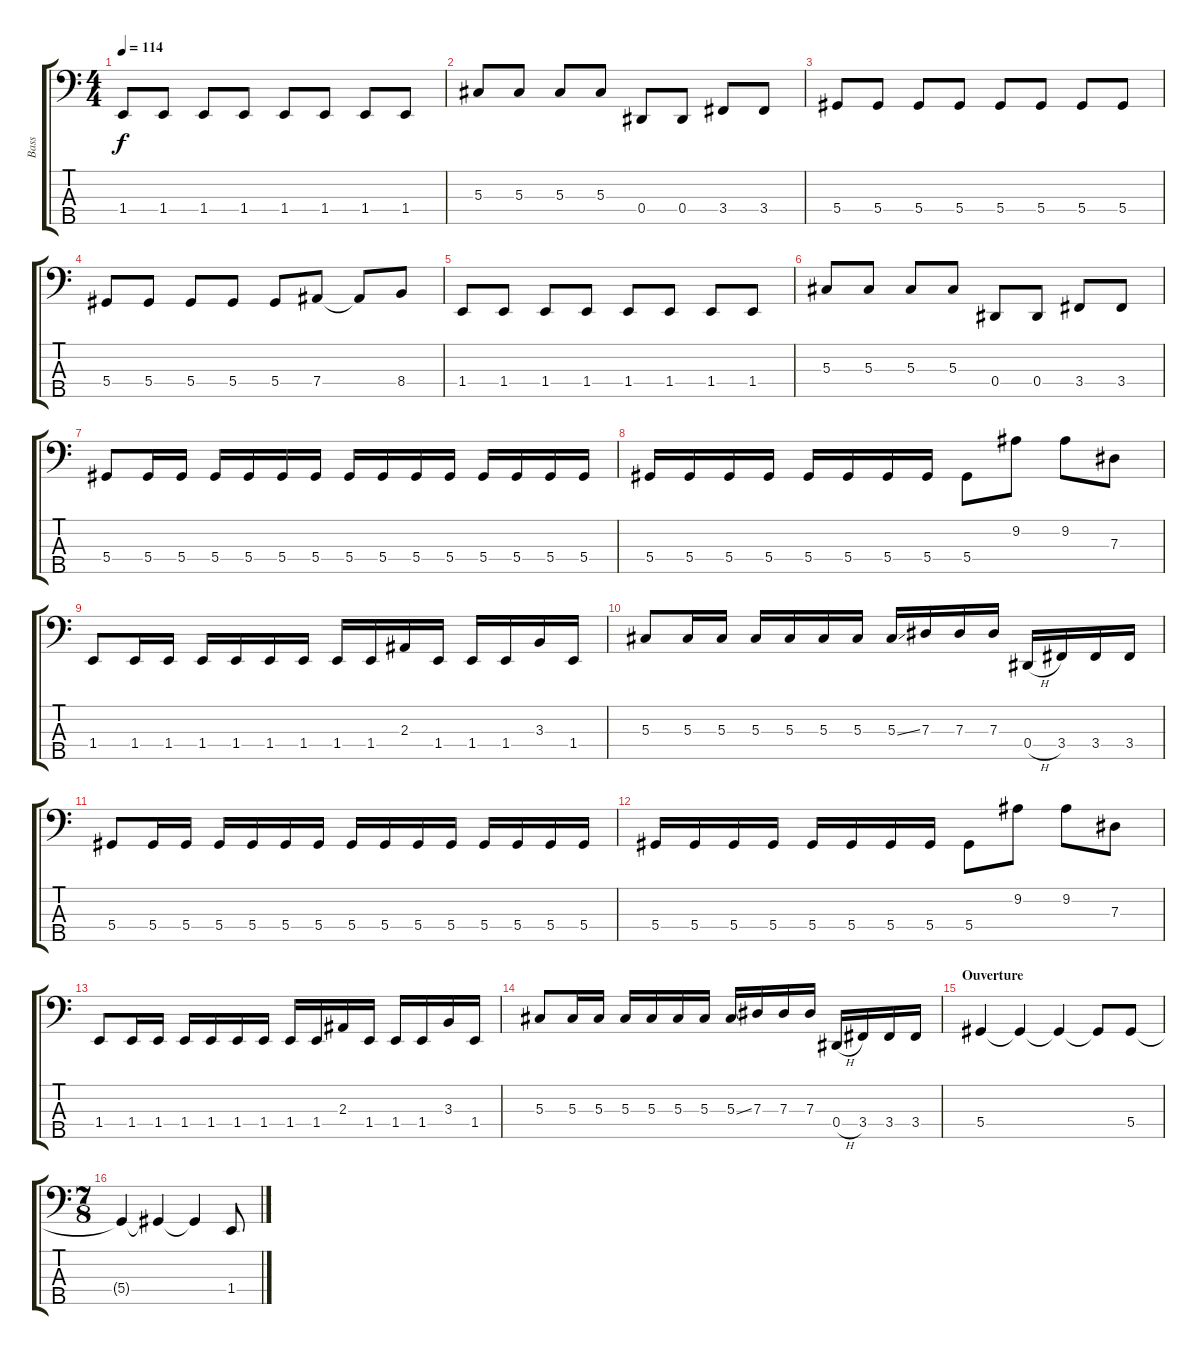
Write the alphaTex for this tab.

\track ("Bass" "Bass") {instrument electricbassfinger}
\staff {score tabs}
\tuning (Gb2 Db2 Ab1 Eb1 Bb0) {hide}
\ts (4 4)
\tempo 114
\clef f4
\ks c
1.4.8{dy f} 1.4.8 1.4.8 1.4.8 1.4.8 1.4.8 1.4.8 1.4.8 |
5.3.8 5.3.8 5.3.8 5.3.8 0.4.8 0.4.8 3.4.8 3.4.8 |
5.4.8 5.4.8 5.4.8 5.4.8 5.4.8 5.4.8 5.4.8 5.4.8 |
5.4.8 5.4.8 5.4.8 5.4.8 5.4.8 7.4.8 7.4{t}.8 8.4.8 |
1.4.8 1.4.8 1.4.8 1.4.8 1.4.8 1.4.8 1.4.8 1.4.8 |
5.3.8 5.3.8 5.3.8 5.3.8 0.4.8 0.4.8 3.4.8 3.4.8 |
5.4.8 5.4.16 5.4.16 5.4.16 5.4.16 5.4.16 5.4.16 5.4.16 5.4.16 5.4.16 5.4.16 5.4.16 5.4.16 5.4.16 5.4.16 |
5.4.16 5.4.16 5.4.16 5.4.16 5.4.16 5.4.16 5.4.16 5.4.16 5.4.8 9.2.8 9.2.8 7.3.8 |
1.4.8 1.4.16 1.4.16 1.4.16 1.4.16 1.4.16 1.4.16 1.4.16 1.4.16 2.3.16 1.4.16 1.4.16 1.4.16 3.3.16 1.4.16 |
5.3.8 5.3.16 5.3.16 5.3.16 5.3.16 5.3.16 5.3.16 5.3{ss}.16 7.3.16 7.3.16 7.3.16 0.4{h}.16 3.4.16 3.4.16 3.4.16 |
5.4.8 5.4.16 5.4.16 5.4.16 5.4.16 5.4.16 5.4.16 5.4.16 5.4.16 5.4.16 5.4.16 5.4.16 5.4.16 5.4.16 5.4.16 |
5.4.16 5.4.16 5.4.16 5.4.16 5.4.16 5.4.16 5.4.16 5.4.16 5.4.8 9.2.8 9.2.8 7.3.8 |
1.4.8 1.4.16 1.4.16 1.4.16 1.4.16 1.4.16 1.4.16 1.4.16 1.4.16 2.3.16 1.4.16 1.4.16 1.4.16 3.3.16 1.4.16 |
5.3.8 5.3.16 5.3.16 5.3.16 5.3.16 5.3.16 5.3.16 5.3{ss}.16 7.3.16 7.3.16 7.3.16 0.4{h}.16 3.4.16 3.4.16 3.4.16 |
\section ("" "Ouverture")
5.4.4 5.4{t}.4 5.4{t}.4 5.4{t}.8 5.4.8 |
\ts (7 8)
5.4{t}.4 5.4{t}.4 5.4{t}.4 1.4.8
